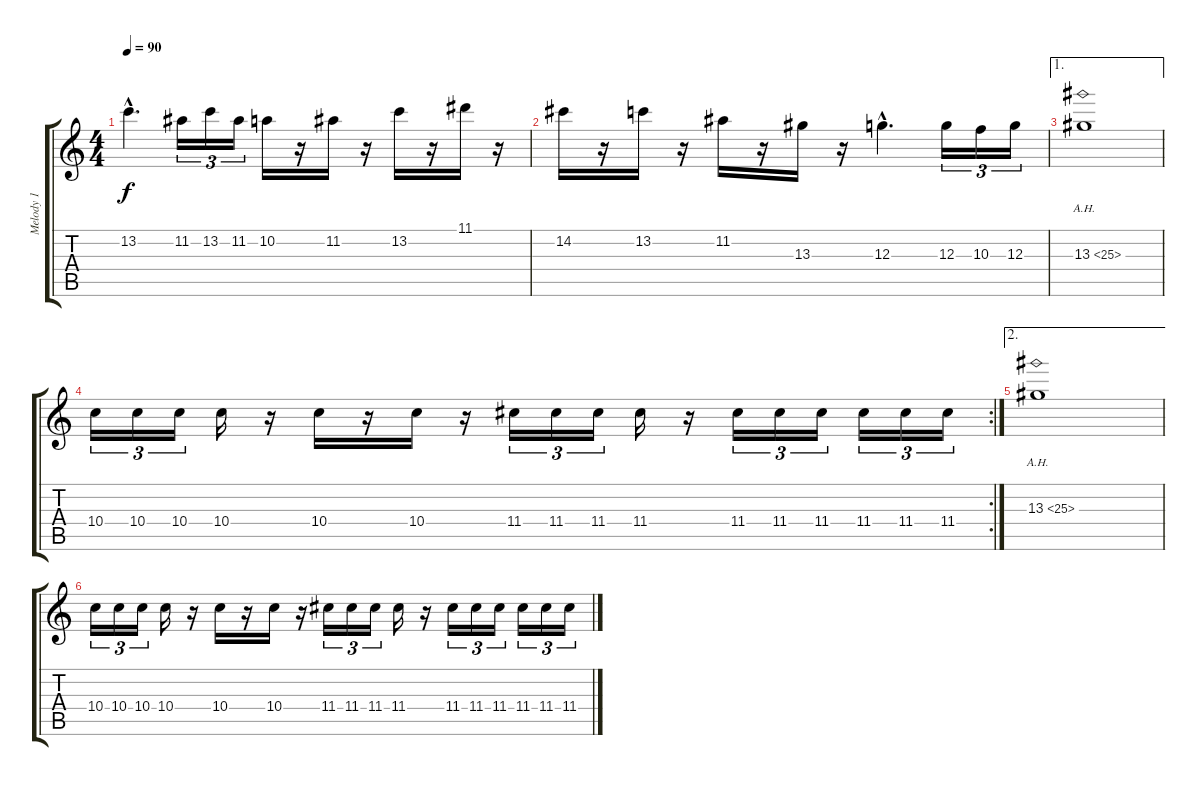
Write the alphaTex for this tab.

\track ("Melody 1" "Melody 1") {instrument overdrivenguitar}
\staff {score tabs}
\tuning (E4 B3 G3 D3 A2 E2) {hide}
\ts (4 4)
\tempo 90
\clef g2
\ks c
13.2{hac}.4{d dy f} 11.2.16{tu (3 2)} 13.2.16{tu (3 2)} 11.2.16{tu (3 2)} 10.2.16 r.16 11.2.16 r.16 13.2.16 r.16 11.1.16 r.16 |
14.2.16 r.16 13.2.16 r.16 11.2.16 r.16 13.3.16 r.16 12.3{hac}.4{d} 12.3.16{tu (3 2)} 10.3.16{tu (3 2)} 12.3.16{tu (3 2)} |
\ae 1
13.3{ah 12}.1 |
\rc 2
10.4.16{tu (3 2)} 10.4.16{tu (3 2)} 10.4.16{tu (3 2)} 10.4.16 r.16 10.4.16 r.16 10.4.16 r.16 11.4.16{tu (3 2)} 11.4.16{tu (3 2)} 11.4.16{tu (3 2)} 11.4.16 r.16 11.4.16{tu (3 2)} 11.4.16{tu (3 2)} 11.4.16{tu (3 2)} 11.4.16{tu (3 2)} 11.4.16{tu (3 2)} 11.4.16{tu (3 2)} |
\ae 2
13.3{ah 12}.1{volume 0} |
10.4.16{tu (3 2)} 10.4.16{tu (3 2)} 10.4.16{tu (3 2)} 10.4.16 r.16 10.4.16 r.16 10.4.16 r.16 11.4.16{tu (3 2)} 11.4.16{tu (3 2)} 11.4.16{tu (3 2)} 11.4.16 r.16 11.4.16{tu (3 2)} 11.4.16{tu (3 2)} 11.4.16{tu (3 2)} 11.4.16{tu (3 2)} 11.4.16{tu (3 2)} 11.4.16{tu (3 2)}
